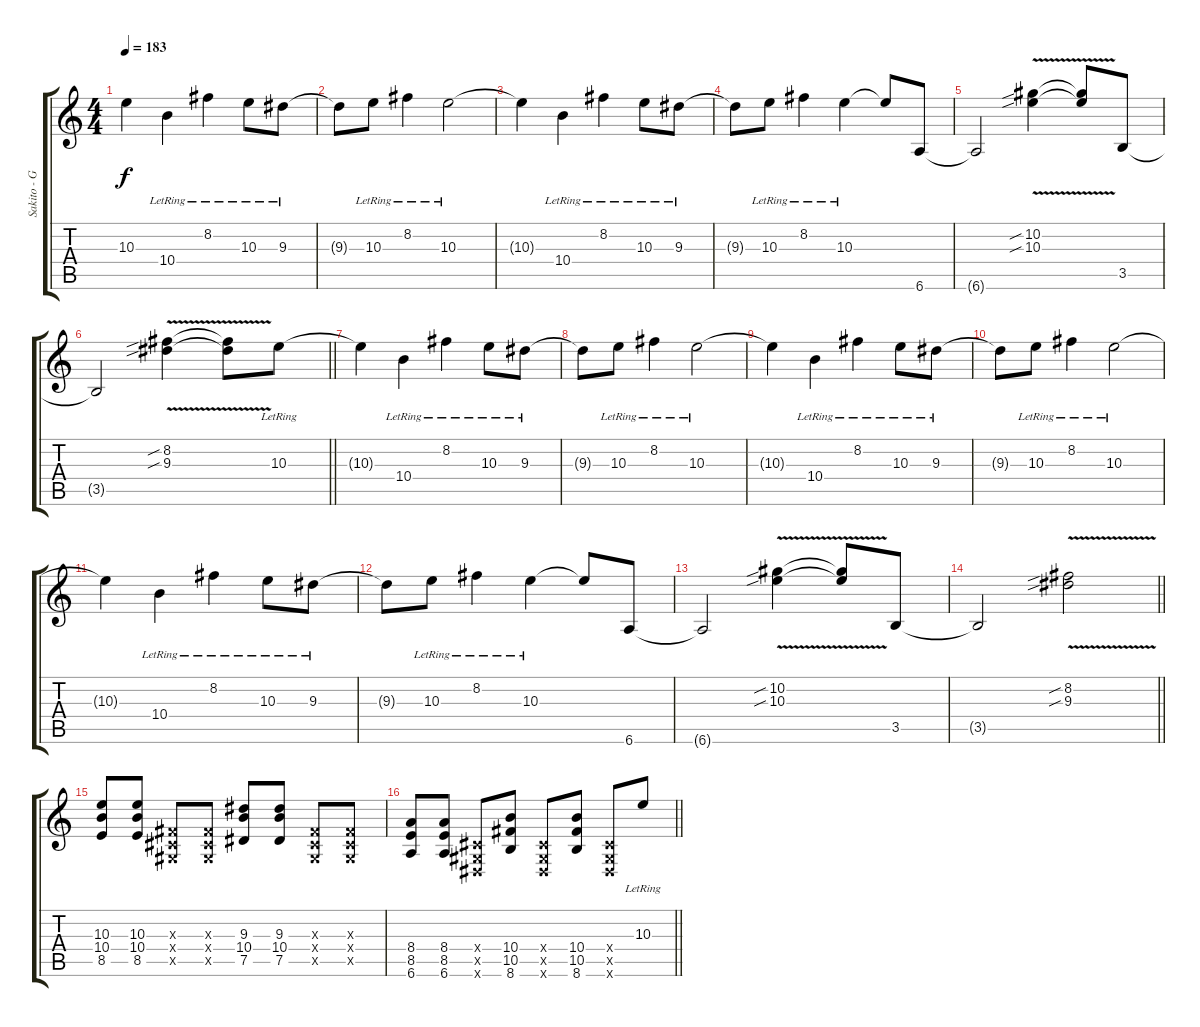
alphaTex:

\track ("Sakito - Guitar 1" "Sakito - G") {instrument electricguitarjazz}
\staff {score tabs}
\tuning (Eb4 Bb3 Gb3 Db3 Ab2 Eb2) {hide}
\ts (4 4)
\tempo 183
\clef g2
\ks c
10.3{t}.4{dy f} 10.4{lr}.4 8.2{lr}.4 10.3{lr}.8 9.3{lr}.8 |
9.3{t}.8 10.3{lr}.8 8.2{lr}.4 10.3{lr}.2 |
10.3{t}.4 10.4{lr}.4 8.2{lr}.4 10.3{lr}.8 9.3{lr}.8 |
9.3{t}.8 10.3{lr}.8 8.2{lr}.4 10.3{lr}.4 10.3{t}.8 6.6.8 |
6.6{t}.2 (10.2{v sib} 10.3{v sib}).4 (10.2{t} 10.3{t}).8 3.5.8 |
\barLineRight lightlight
3.5{t}.2 (8.2{v sib} 9.3{v sib}).4 (8.2{t} 9.3{t}).8 10.3{lr}.8 |
\section ("" "")
10.3{t}.4 10.4{lr}.4 8.2{lr}.4 10.3{lr}.8 9.3{lr}.8 |
9.3{t}.8 10.3{lr}.8 8.2{lr}.4 10.3{lr}.2 |
10.3{t}.4 10.4{lr}.4 8.2{lr}.4 10.3{lr}.8 9.3{lr}.8 |
9.3{t}.8 10.3{lr}.8 8.2{lr}.4 10.3{lr}.2 |
10.3{t}.4 10.4{lr}.4 8.2{lr}.4 10.3{lr}.8 9.3{lr}.8 |
9.3{t}.8 10.3{lr}.8 8.2{lr}.4 10.3{lr}.4 10.3{t}.8 6.6.8 |
6.6{t}.2 (10.2{v sib} 10.3{v sib}).4 (10.2{t} 10.3{t}).8 3.5.8 |
\barLineRight lightlight
3.5{t}.2 (8.2{v sib} 9.3{v sib}).2 |
\section ("" "")
(10.3 10.4 8.5).8 (10.3 10.4 8.5).8 (0.3{x} 0.4{x} 0.5{x}).8 (0.3{x} 0.4{x} 0.5{x}).8 (9.3 10.4 7.5).8 (9.3 10.4 7.5).8 (0.3{x} 0.4{x} 0.5{x}).8 (0.3{x} 0.4{x} 0.5{x}).8 |
\barLineRight lightlight
(8.4 8.5 6.6).8 (8.4 8.5 6.6).8 (0.4{x} 0.5{x} 0.6{x}).8 (10.4 10.5 8.6).8 (0.4{x} 0.5{x} 0.6{x}).8 (10.4 10.5 8.6).8 (0.4{x} 0.5{x} 0.6{x}).8 10.3{lr}.8
